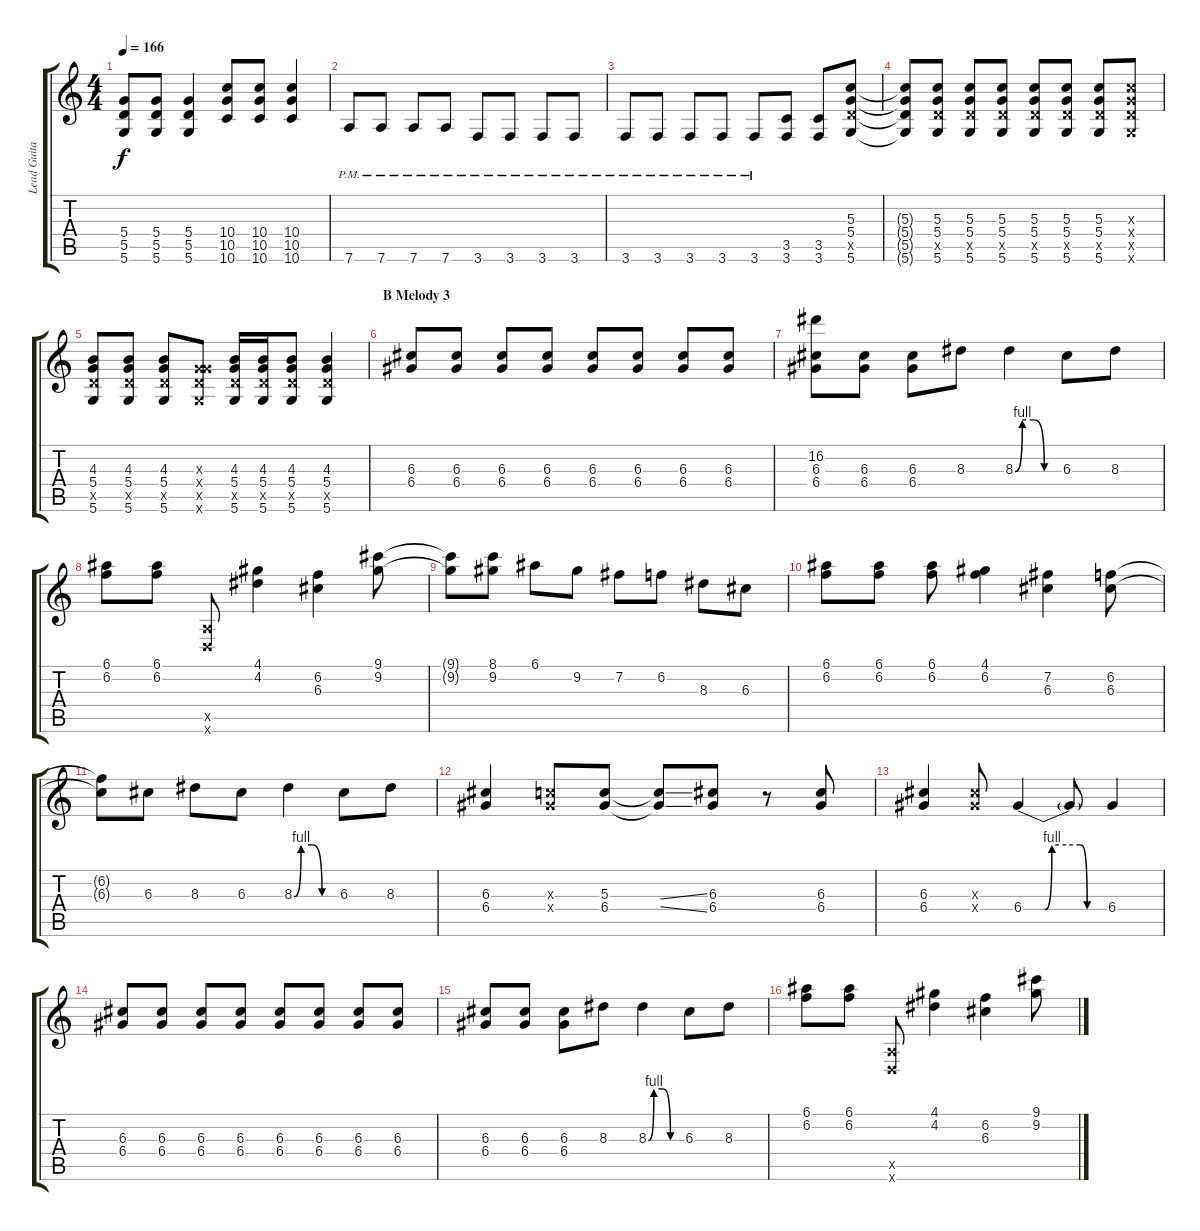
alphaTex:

\track ("Lead Guitar" "Lead Guita") {instrument overdrivenguitar}
\staff {score tabs}
\tuning (E4 B3 G3 D3 A2 D2) {hide}
\ts (4 4)
\tempo 166
\clef g2
\ks c
(5.4{t} 5.5{t} 5.6{t}).8{dy f} (5.4 5.5 5.6).8 (5.4 5.5 5.6).4 (10.4 10.5 10.6).8 (10.4 10.5 10.6).8 (10.4 10.5 10.6).4 |
7.6{pm}.8 7.6{pm}.8 7.6{pm}.8 7.6{pm}.8 3.6{pm}.8 3.6{pm}.8 3.6{pm}.8 3.6{pm}.8 |
3.6{pm}.8 3.6{pm}.8 3.6{pm}.8 3.6{pm}.8 3.6{pm}.8 (3.5 3.6).8 (3.5 3.6).8 (5.3 5.4 5.5{x} 5.6).8 |
(5.3{t} 5.4{t} 5.5{t} 5.6{t}).8 (5.3 5.4 5.5{x} 5.6).8 (5.3 5.4 5.5{x} 5.6).8 (5.3 5.4 5.5{x} 5.6).8 (5.3 5.4 5.5{x} 5.6).8 (5.3 5.4 5.5{x} 5.6).8 (5.3 5.4 5.5{x} 5.6).8 (5.3{x} 5.4{x} 5.5{x} 5.6{x}).8 |
(4.3 5.4 5.5{x} 5.6).8 (4.3 5.4 5.5{x} 5.6).8 (4.3 5.4 5.5{x} 5.6).8 (0.3{x} 5.4{x} 5.5{x} 5.6{x}).8 (4.3 5.4 5.5{x} 5.6).16 (4.3 5.4 5.5{x} 5.6).16 (4.3 5.4 5.5{x} 5.6).8 (4.3 5.4 5.5{x} 5.6).4 |
\section ("" "B Melody 3")
(6.3 6.4).8 (6.3 6.4).8 (6.3 6.4).8 (6.3 6.4).8 (6.3 6.4).8 (6.3 6.4).8 (6.3 6.4).8 (6.3 6.4).8 |
(16.2 6.3 6.4).8 (6.3 6.4).8 (6.3 6.4).8 8.3.8 8.3{be (custom 0 0 10 4 25 4 40 0 60 0)}.4 6.3.8 8.3.8 |
(6.1 6.2).8 (6.1 6.2).8 (0.5{x} 0.6{x}).8 (4.1 4.2).4 (6.2 6.3).4 (9.1 9.2).8 |
(9.1{t} 9.2{t}).8 (8.1 9.2).8 6.1.8 9.2.8 7.2.8 6.2.8 8.3.8 6.3.8 |
(6.1 6.2).8 (6.1 6.2).8 (6.1 6.2).8 (4.1 6.2).4 (7.2 6.3).4 (6.2 6.3).8 |
(6.2{t} 6.3{t}).8 6.3.8 8.3.8 6.3.8 8.3{be (custom 0 0 10 4 25 4 40 0 60 0)}.4 6.3.8 8.3.8 |
(6.3 6.4).4 (5.3{x} 6.4{x}).8 (5.3 6.4).8 (5.3{ss t} 6.4{ss t}).8 (6.3 6.4).8 r.8 (6.3 6.4).8 |
(6.3 6.4).4 (6.3{x} 6.4{x}).8 6.4{be (custom 0 0 15 0 20 4 30 4 40 4 45 0 60 0)}.4 6.4{t}.8 6.4.4 |
(6.3 6.4).8 (6.3 6.4).8 (6.3 6.4).8 (6.3 6.4).8 (6.3 6.4).8 (6.3 6.4).8 (6.3 6.4).8 (6.3 6.4).8 |
(6.3 6.4).8 (6.3 6.4).8 (6.3 6.4).8 8.3.8 8.3{be (custom 0 0 10 4 25 4 40 0 60 0)}.4 6.3.8 8.3.8 |
(6.1 6.2).8 (6.1 6.2).8 (0.5{x} 0.6{x}).8 (4.1 4.2).4 (6.2 6.3).4 (9.1 9.2).8
